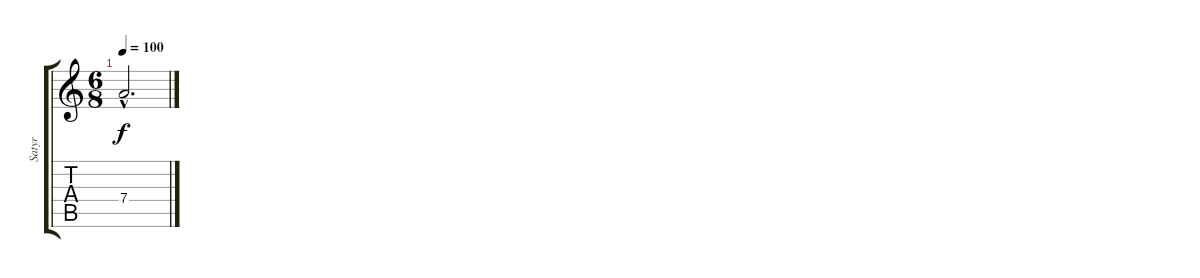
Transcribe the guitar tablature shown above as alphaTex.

\track ("Satyr" "Satyr") {instrument overdrivenguitar}
\staff {score tabs}
\tuning (E4 B3 G3 D3 A2 E2) {hide}
\ts (6 8)
\tempo 100
\clef g2
\ks c
7.4{hac}.2{d dy f volume 3}
